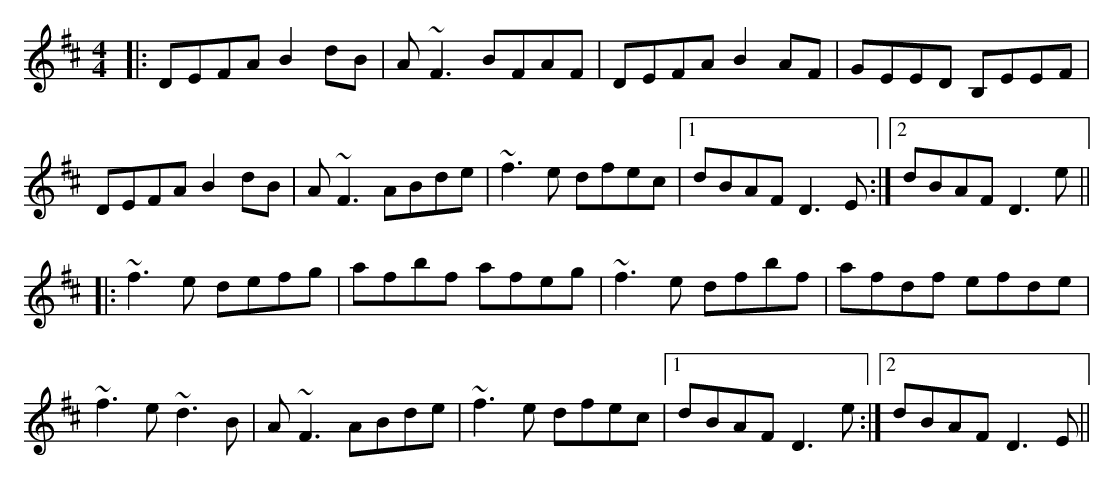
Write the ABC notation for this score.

X:1
M:4/4
K:D
|:DEFA B2 dB|A~F3 BFAF|DEFA B2 AF|GEED B,EEF|
DEFA B2 dB|A~F3 ABde|~f3e dfec|1 dBAF D3 E:|2 dBAF D3 e||
|:~f3e defg|afbf afeg|~f3e dfbf|afdf efde|
~f3e ~d3B|A~F3 ABde|~f3e dfec|1 dBAF D3 e:|2 dBAF D3 E||
